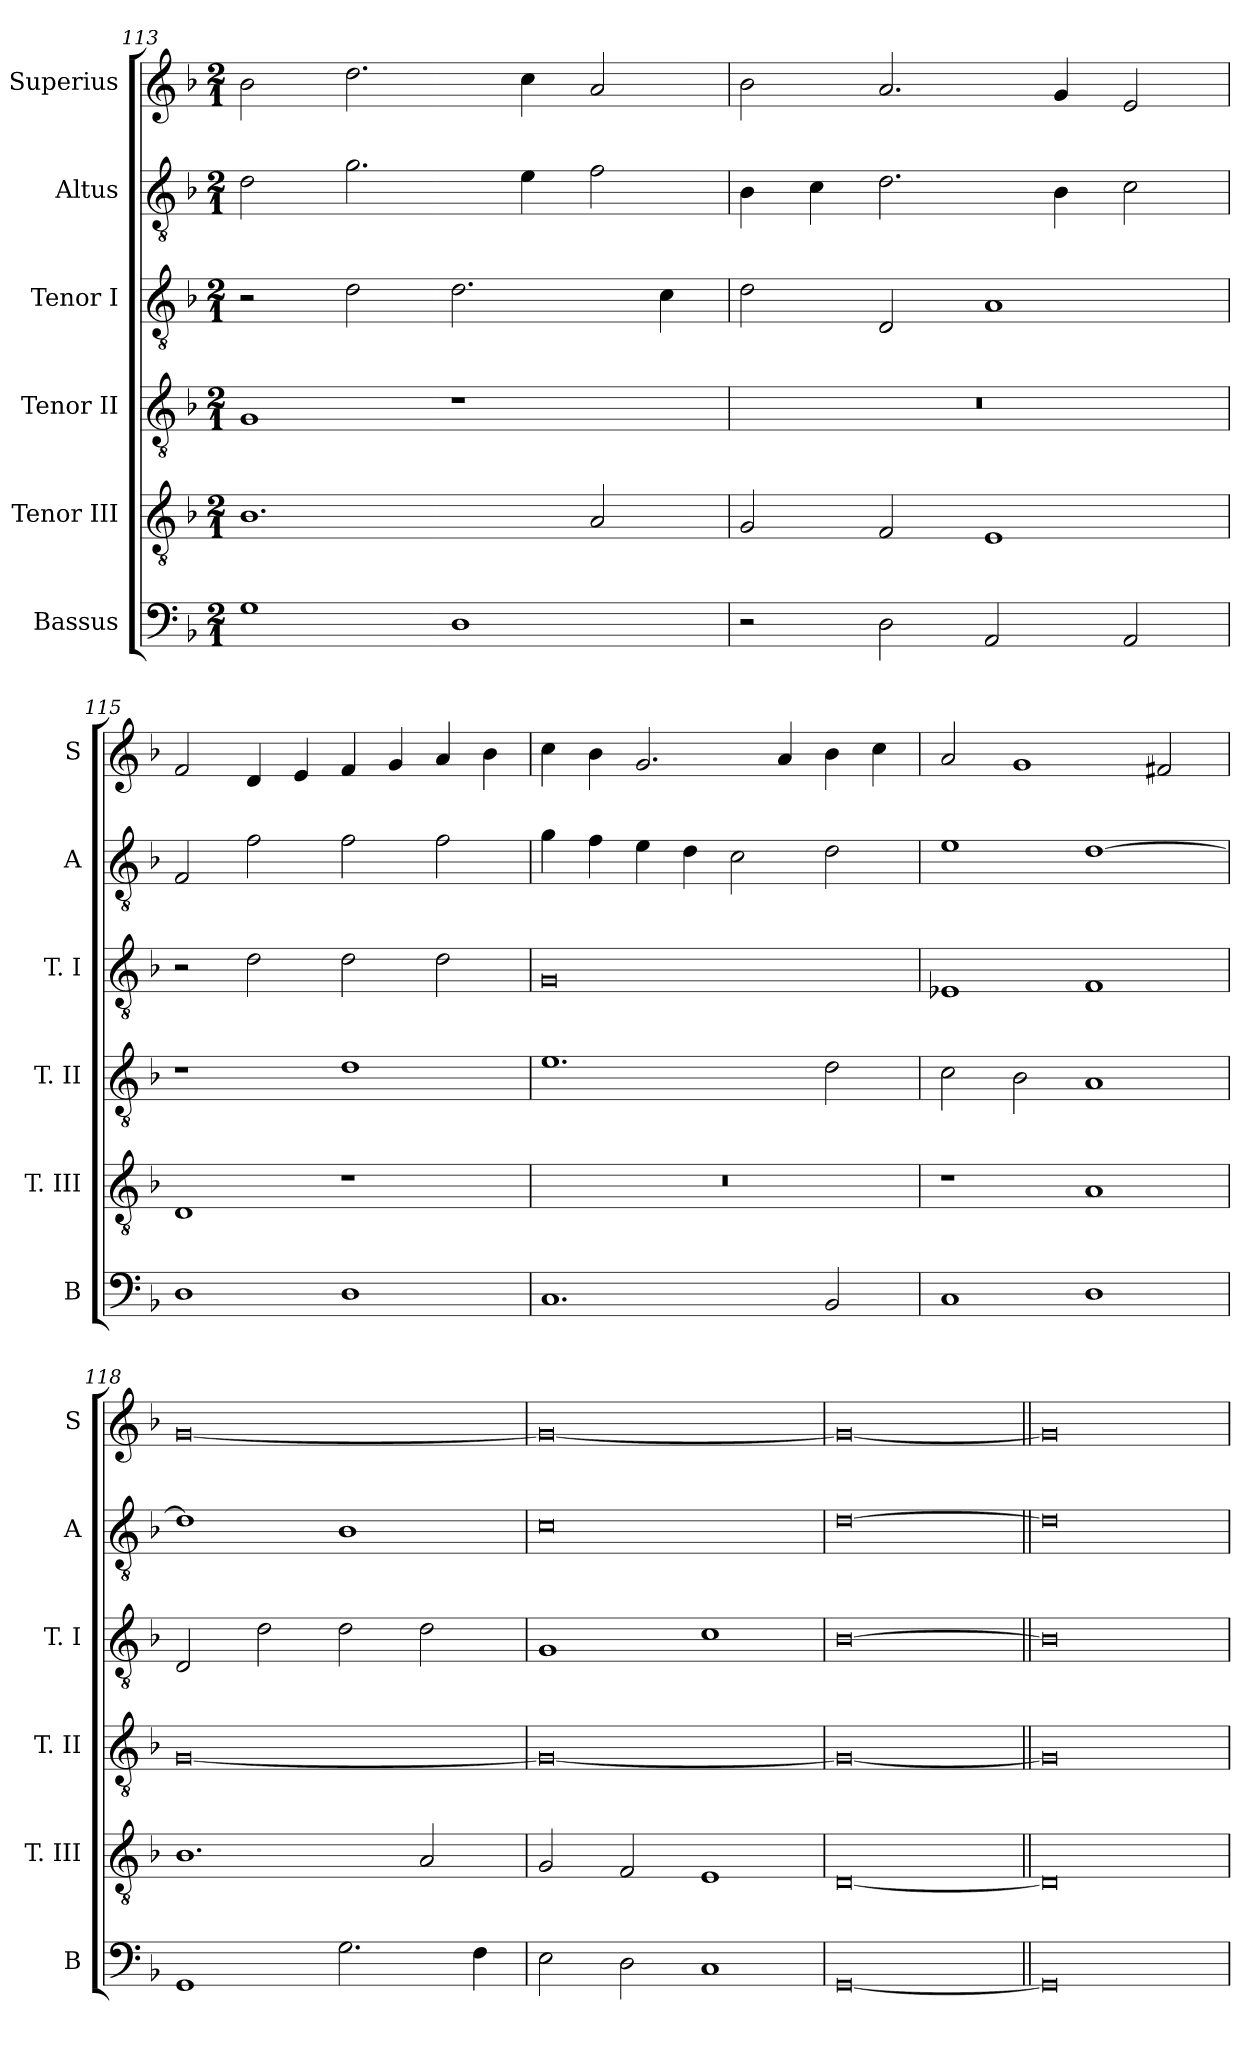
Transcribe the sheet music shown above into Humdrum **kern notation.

**kern	**kern	**kern	**kern	**kern	**kern
*part6	*part5	*part4	*part3	*part2	*part1
*staff6	*staff5	*staff4	*staff3	*staff2	*staff1
*I"Bassus	*I"Tenor III	*I"Tenor II	*I"Tenor I	*I"Altus	*I"Superius
*I'B	*I'T. III	*I'T. II	*I'T. I	*I'A	*I'S
*clefF4	*clefGv2	*clefGv2	*clefGv2	*clefGv2	*clefG2
*k[b-]	*k[b-]	*k[b-]	*k[b-]	*k[b-]	*k[b-]
*F:	*F:	*F:	*F:	*F:	*F:
*M2/1	*M2/1	*M2/1	*M2/1	*M2/1	*M2/1
=113	=113	=113	=113	=113	=113
1G	1.B-	1G	2r	2d	2b-
.	.	.	2d	2.g	2.dd
1D	.	1r	2.d	.	.
.	.	.	.	4e	4cc
.	2A	.	.	2f	2a
.	.	.	4c	.	.
=114	=114	=114	=114	=114	=114
2r	2G	0r	2d	4B-	2b-
.	.	.	.	4c	.
2D	2F	.	2D	2.d	2.a
2AA	1E	.	1A	.	.
.	.	.	.	4B-	4g
2AA	.	.	.	2c	2e
=115	=115	=115	=115	=115	=115
1D	1D	1r	2r	2F	2f
.	.	.	2d	2f	4d
.	.	.	.	.	4e
1D	1r	1d	2d	2f	4f
.	.	.	.	.	4g
.	.	.	2d	2f	4a
.	.	.	.	.	4b-
=116	=116	=116	=116	=116	=116
1.C	0r	1.e	0G	4g	4cc
.	.	.	.	4f	4b-
.	.	.	.	4e	2.g
.	.	.	.	4d	.
.	.	.	.	2c	.
.	.	.	.	.	4a
2BB-	.	2d	.	2d	4b-
.	.	.	.	.	4cc
=117	=117	=117	=117	=117	=117
1C	1r	2c	1E-X	1e	2a
.	.	2B-	.	.	1g
1D	1A	1A	1F	[1d	.
.	.	.	.	.	2f#X
=118	=118	=118	=118	=118	=118
1GG	1.B-	[0G	2D	1d]	[0g
.	.	.	2d	.	.
2.G	.	.	2d	1B-	.
.	2A	.	2d	.	.
4F	.	.	.	.	.
=119	=119	=119	=119	=119	=119
2E	2G	0G_	1G	0c	0g_
2D	2F	.	.	.	.
1C	1E	.	1c	.	.
=	=	=	=	=	=
[0GG	[0D	0G_	[0B-	[0d	0g_
=1||	=1||	=1||	=1||	=1||	=1||
0GG]	0D]	0G]	0B-]	0d]	0g]
=	=	=	=	=	=
*-	*-	*-	*-	*-	*-
